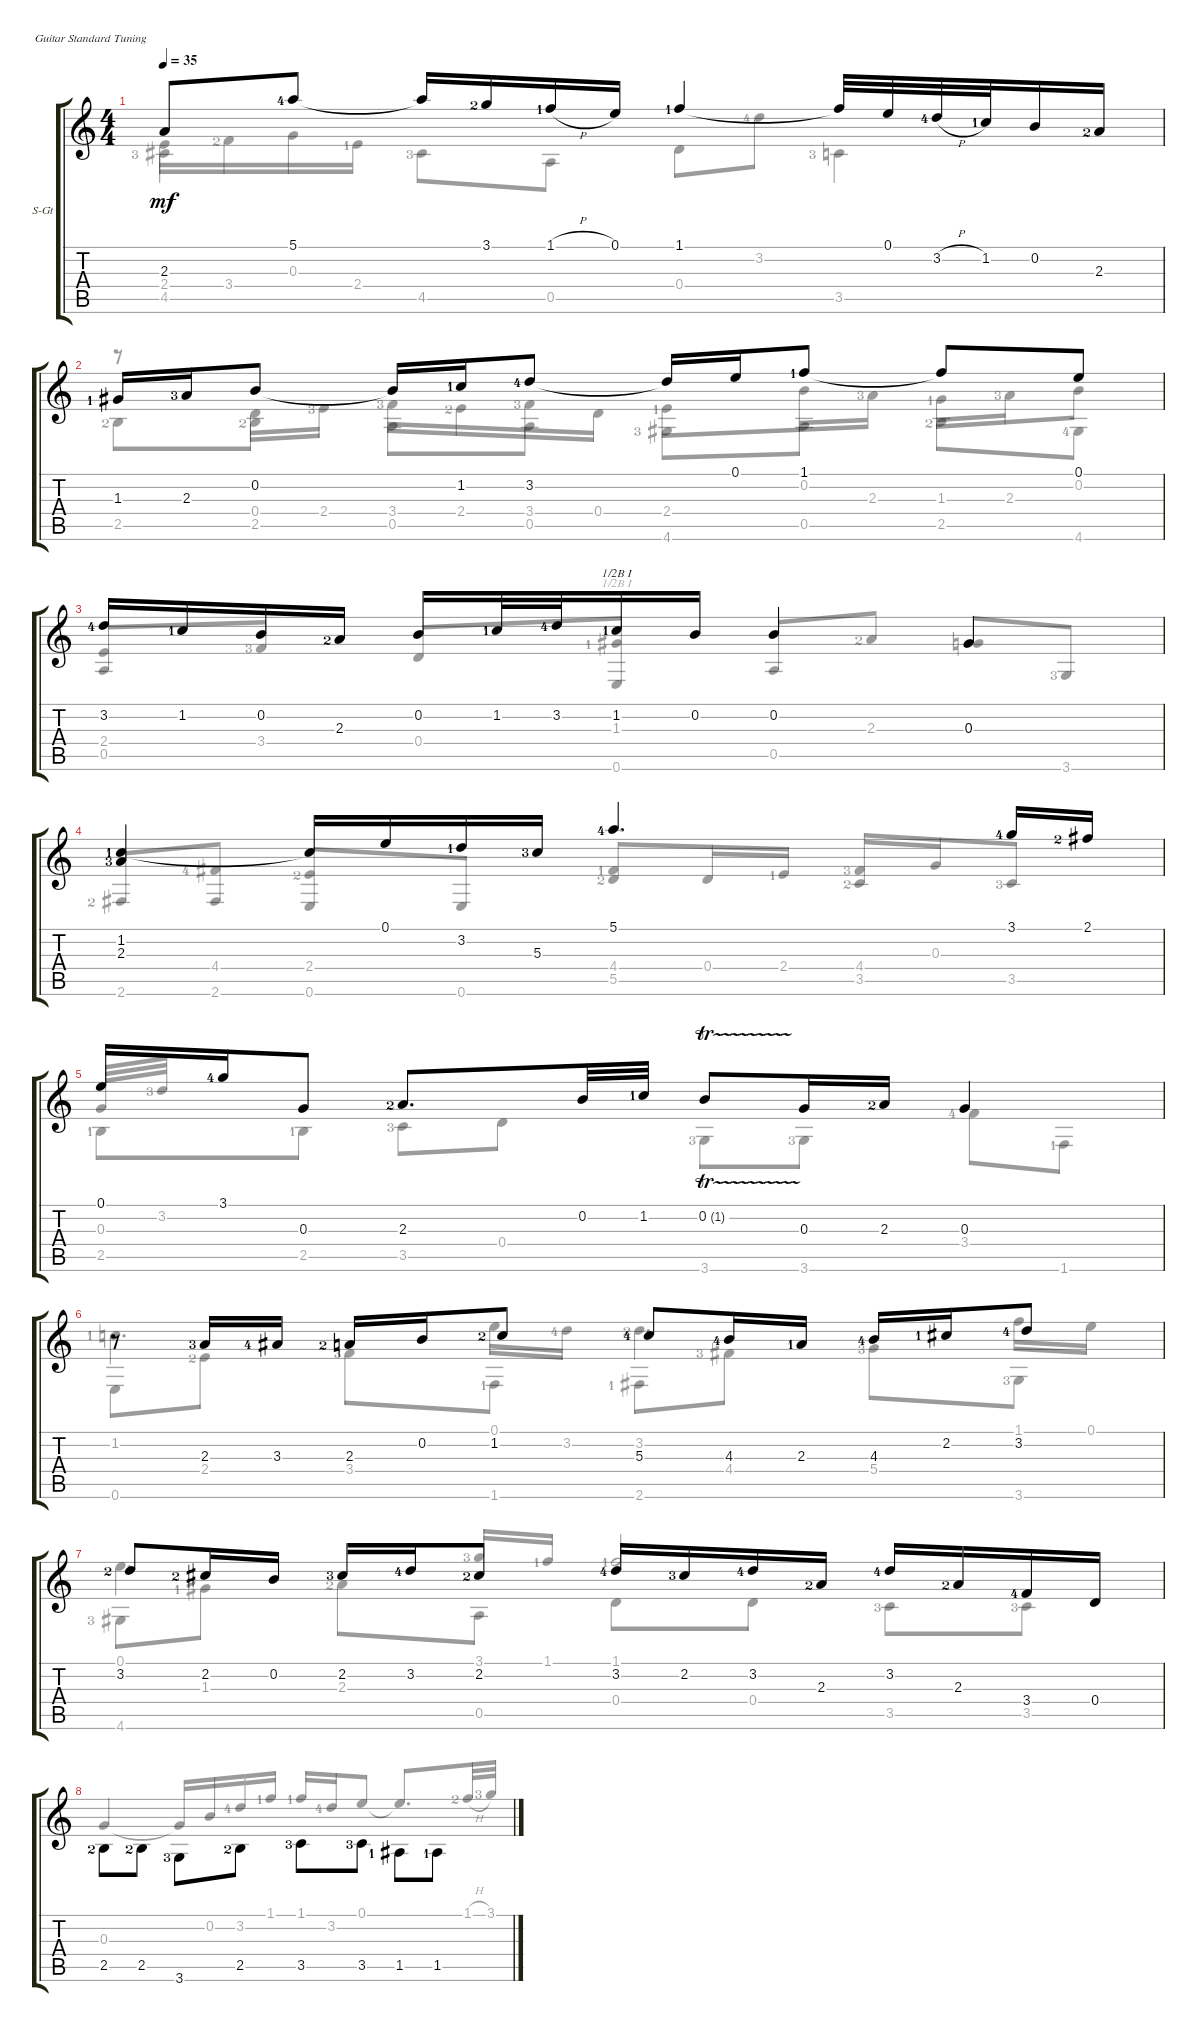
\defaultSystemsLayout 4
\bracketExtendMode groupsimilarinstruments
\firstSystemTrackNameOrientation horizontal
\otherSystemsTrackNameOrientation horizontal
\track ("Steel Guitar" "S-Gt") {instrument acousticguitarsteel}
\staff {score tabs}
\tuning (E4 B3 G3 D3 A2 E2)
\voice
\ts (4 4)
\tempo 35
\clef g2
\ks c
2.3.8{dy mf} 5.1{lf 5}.8 5.1{t}.16 3.1{lf 3}.16 1.1{h lf 2}.16 0.1.16 1.1{lf 2}.4 1.1{t}.32 0.1.32 3.2{h lf 5}.32 1.2{lf 2}.32 0.2.16 2.3{lf 3}.16 |
1.3{lf 2}.16 2.3{lf 4}.16 0.2.8 0.2{t}.16 1.2{lf 2}.16 3.2{lf 5}.8 3.2{t}.16 0.1.16 1.1{lf 2}.8 1.1{t}.8 0.1.8 |
3.2{lf 5}.16 1.2{lf 2}.16 0.2.16 2.3{lf 3}.16 0.2.16 1.2{lf 2}.32 3.2{lf 5}.32 1.2{lf 2}.16{barre (1 half)} 0.2.16 0.2.4 0.3.4 |
(1.2{lf 2} 2.3{lf 4}).4 1.2{t}.16 0.1.16 3.2{lf 2}.16 5.3{lf 4}.16 5.1{lf 5}.4{d} 3.1{lf 5}.16 2.1{lf 3}.16 |
0.1.16 3.1{lf 5}.16 0.3.8 2.3{lf 3}.8{d} 0.2.32 1.2{lf 2}.32 0.2{tr (1 16)}.8 0.3.16 2.3{lf 3}.16 0.3.4 |
r.8 2.3{lf 4}.16 3.3{lf 5}.16 2.3{lf 3}.16 0.2.16 1.2{lf 3}.8 5.3{lf 5}.8 4.3{lf 5}.16 2.3{lf 2}.16 4.3{lf 5}.16 2.2{lf 2}.16 3.2{lf 5}.8 |
3.2{lf 3}.8 2.2{lf 3}.16 0.2.16 2.2{lf 4}.16 3.2{lf 5}.16 2.2{lf 3}.8 3.2{lf 5}.16 2.2{lf 4}.16 3.2{lf 5}.16 2.3{lf 3}.16 3.2{lf 5}.16 2.3{lf 3}.16 3.4{lf 5}.16 0.4.16 |
2.5{lf 3}.8{beam invert} 2.5{lf 3}.8 3.6{lf 4}.8{beam invert} 2.5{lf 3}.8 3.5{lf 4}.8{beam invert} 3.5{lf 4}.8 1.5{lf 2}.8{beam invert} 1.5{lf 2}.8
\voice
\clef g2
\ottava regular
\simile none
\ks c
2.4.16{dy mf} 3.4{lf 3}.16 0.3.16 2.4{lf 2}.16 |
r.8 0.4.16 2.4{lf 4}.16 3.4{lf 4}.16 2.4{lf 3}.16 3.4{lf 4}.16 0.4.16 2.4{lf 2}.8 0.2.16 2.3{lf 4}.16 1.3{lf 2}.16 2.3{lf 4}.16 0.2.8 |
|
|
0.3.32{beam invert} 3.2{lf 4}.32 |
1.2{lf 2}.4{d} 0.1.16 3.2{lf 5}.16 3.2{lf 3}.4{d} 1.1.16 0.1.16 |
0.1.4{d} 3.1{lf 4}.16 1.1{lf 2}.16 1.1{lf 2}.2{beam invert} |
0.3.4{beam invert} 0.3{t}.16{beam invert} 0.2.16 3.2{lf 5}.16 1.1{lf 2}.16 1.1{lf 2}.16{beam invert} 3.2{lf 5}.16 0.1.8 0.1{t}.8{d beam invert} 1.1{h lf 3}.32 3.1{lf 4}.32
\voice
\clef g2
\ottava regular
\simile none
\ks c
4.5{lf 4}.4{dy mf} 4.5{lf 4}.8 0.5.8 0.4.8 3.2{lf 5}.8 3.5{lf 4}.4 |
2.5{lf 3}.8 2.5{lf 3}.8 0.5.8 0.5.8 4.6{lf 4}.8 0.5.8 2.5{lf 3}.8 4.6{lf 5}.8 |
(0.5 2.4).8{beam invert} 3.4{lf 4}.8 0.4.8{beam invert} (0.6 1.3{lf 2}).8{barre (1 half)} 0.5.8{beam invert} 2.3{lf 3}.8 0.3.8{beam invert} 3.6{lf 4}.8 |
2.6{lf 3}.8{beam invert} (2.6 4.4{lf 5}).8 (0.6 2.4{lf 3}).8{beam invert} 0.6.8 (5.5{lf 3} 4.4{lf 2}).8{beam invert} 0.4.16 2.4{lf 2}.16{beam invert} (3.5{lf 3} 4.4{lf 4}).16 0.3.16 3.5{lf 4}.8{beam invert} |
2.5{lf 2}.8 2.5{lf 2}.8 3.5{lf 4}.8 0.4.8 3.6{lf 4}.8 3.6{lf 4}.8 3.4{lf 5}.8 1.6{lf 2}.8 |
0.6.8 2.4{lf 3}.8 3.4{lf 4}.8 1.6{lf 2}.8 2.6{lf 2}.8 4.4{lf 4}.8 5.4{lf 4}.8 3.6{lf 4}.8 |
4.6{lf 4}.8 1.3{lf 2}.8 2.3{lf 3}.8 0.5.8 0.4.8 0.4.8 3.5{lf 4}.8 3.5{lf 4}.8 |
